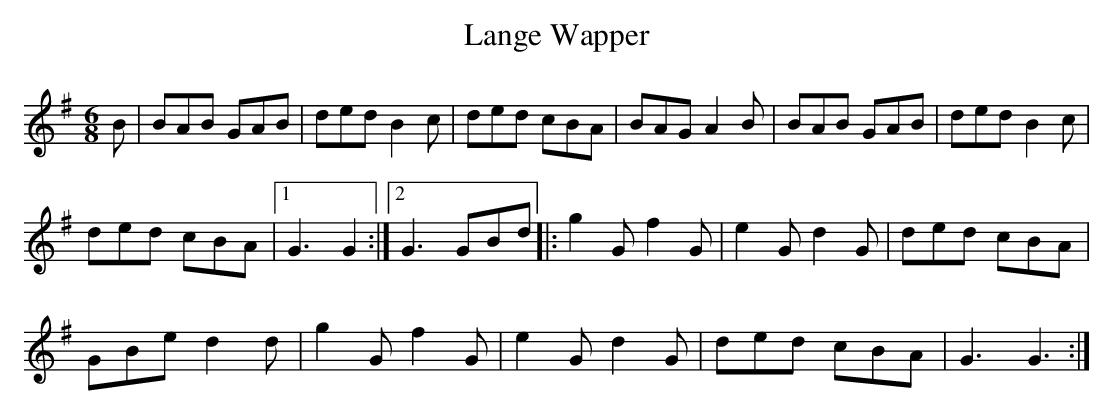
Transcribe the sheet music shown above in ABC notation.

X:1
T:Lange Wapper
M:6/8
L:1/8
K:G
B | BAB GAB | ded B2c | ded cBA | BAG A2B | BAB GAB | ded B2c |
ded cBA |1 G3 G2 :|2 G3 GBd |: g2G f2G | e2G d2G | ded cBA |
GBe d2d | g2G f2G | e2Gd2G | ded cBA | G3 G3 :|
